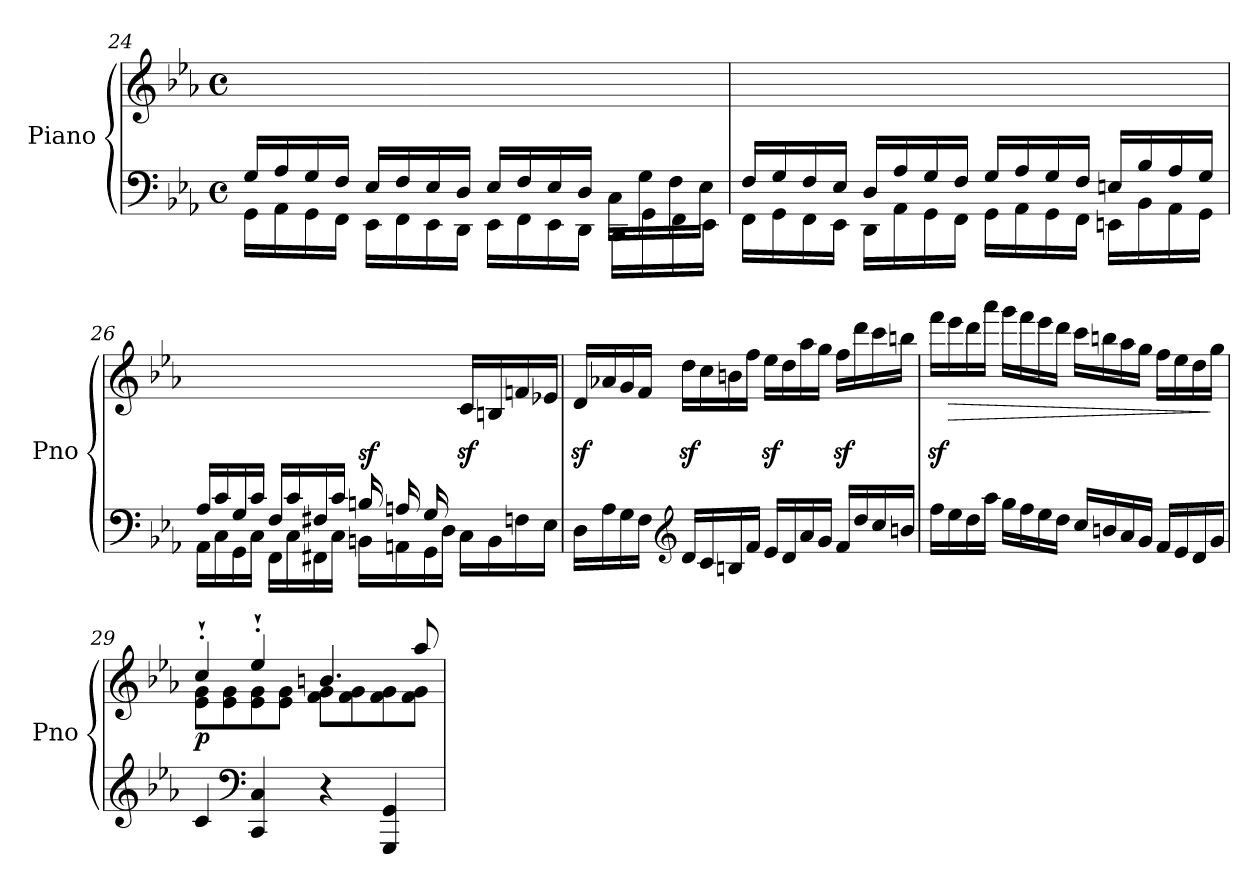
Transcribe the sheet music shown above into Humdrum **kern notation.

**kern	**kern	**dynam
*part1	*part1	*part1
*staff2	*staff1	*staff1/2
*I"Piano	*	*
*I'Pno	*	*
!!LO:LB:g=z
*clefF4	*clefG2	*
*k[b-e-a-]	*k[b-e-a-]	*
*M4/4	*M4/4	*
*met(c)	*met(c)	*
=24	=24	=24
*^	*	*
16G/LL	16GG\LL	1ryy	.
16A-/	16AA-\	.	.
16G/	16GG\	.	.
16F/JJ	16FF\JJ	.	.
16E-/LL	16EE-\LL	.	.
16F/	16FF\	.	.
16E-/	16EE-\	.	.
16D/JJ	16DD\JJ	.	.
16E-/LL	16EE-\LL	.	.
16F/	16FF\	.	.
16E-/	16EE-\	.	.
16D/JJ	16DD\JJ	.	.
16C\LL	16CC\LL	.	.
16G\	16GG\	.	.
16F\	16FF\	.	.
16E-\JJ	16EE-\JJ	.	.
=25	=25	=25	=25
16F/LL	16FF\LL	1ryy	.
16G/	16GG\	.	.
16F/	16FF\	.	.
16E-/JJ	16EE-\JJ	.	.
16D/LL	16DD\LL	.	.
16A-/	16AA-\	.	.
16G/	16GG\	.	.
16F/JJ	16FF\JJ	.	.
16G/LL	16GG\LL	.	.
16A-/	16AA-\	.	.
16G/	16GG\	.	.
16F/JJ	16FF\JJ	.	.
16En/LL	16EEn\LL	.	.
16B-/	16BB-\	.	.
16A-/	16AA-\	.	.
16G/JJ	16GG\JJ	.	.
!!LO:LB:g=z
=26	=26	=26	=26
16A-/LL	16AA-\LL	2ryy	.
16c/	16C\	.	.
16G/	16GG\	.	.
16c/JJ	16C\JJ	.	.
16F/LL	16FF\LL	.	.
16c/	16C\	.	.
16F#X/	16FF#X\	.	.
16c/JJ	16C\JJ	.	.
!	!	!	!LO:DY:b
16Bn/LL	16BBn\LL	8.ryy	sf
16An/	16AAn\	.	.
16G/	16GG\	.	.
4ryy	16D\JJ	16d\JJ	.
.	16C\LL	16cz</LL	.
.	16BB\	16Bn/	.
.	16F\	16fn/	.
16ryy	16E-\JJ	16e-X/JJ	.
*v	*v	*	*
!!LO:LB:g=z
=27	=27	=27
16D\LL	16dz</LL	.
16A-\	16a-X/	.
16G\	16g/	.
16F\JJ	16f/JJ	.
*clefG2	*	*
16d/LL	16ddz<\LL	.
16c/	16cc\	.
16Bn/	16bn\	.
16f/JJ	16ff\JJ	.
16e-/LL	16ee-z<\LL	.
16d/	16dd\	.
16a-/	16aa-\	.
16g/JJ	16gg\JJ	.
16f/LL	16ffz<\LL	.
16dd/	16ddd\	.
16cc/	16ccc\	.
16bn/JJ	16bbn\JJ	.
=28	=28	=28
16ff\LL	16fffz<\LL	.
!	!	!LO:HP:b
16ee-\	16eee-\	>
16dd\	16ddd\	.
16aa-\JJ	16aaa-\JJ	.
16gg\LL	16ggg\LL	.
16ff\	16fff\	.
16ee-\	16eee-\	.
16dd\JJ	16ddd\JJ	.
16cc/LL	16ccc\LL	.
16bn/	16bbn\	.
16a-/	16aa-\	.
16g/JJ	16gg\JJ	.
16f/LL	16ff\LL	.
16e-/	16ee-\	.
16d/	16dd\	.
16g/JJ	16gg\JJ	]
!!LO:LB:g=z
=29	=29	=29
*	*^	*
!	!	!	!LO:DY:b
4c/	4cc`'/	8e-\ 8g\L	p
.	.	8e-\ 8g\	.
*clefF4	*	*	*
4CC/ 4C/	4ee-`'/	8e-\ 8g\	.
.	.	8e-\ 8g\J	.
4r	4.bn/	8f\ 8g\L	.
.	.	8f\ 8g\	.
4GGG/ 4GG/	.	8f\ 8g\	.
.	8aa-/	8f\ 8g\J	.
*	*v	*v	*
=	=	=
*-	*-	*-
